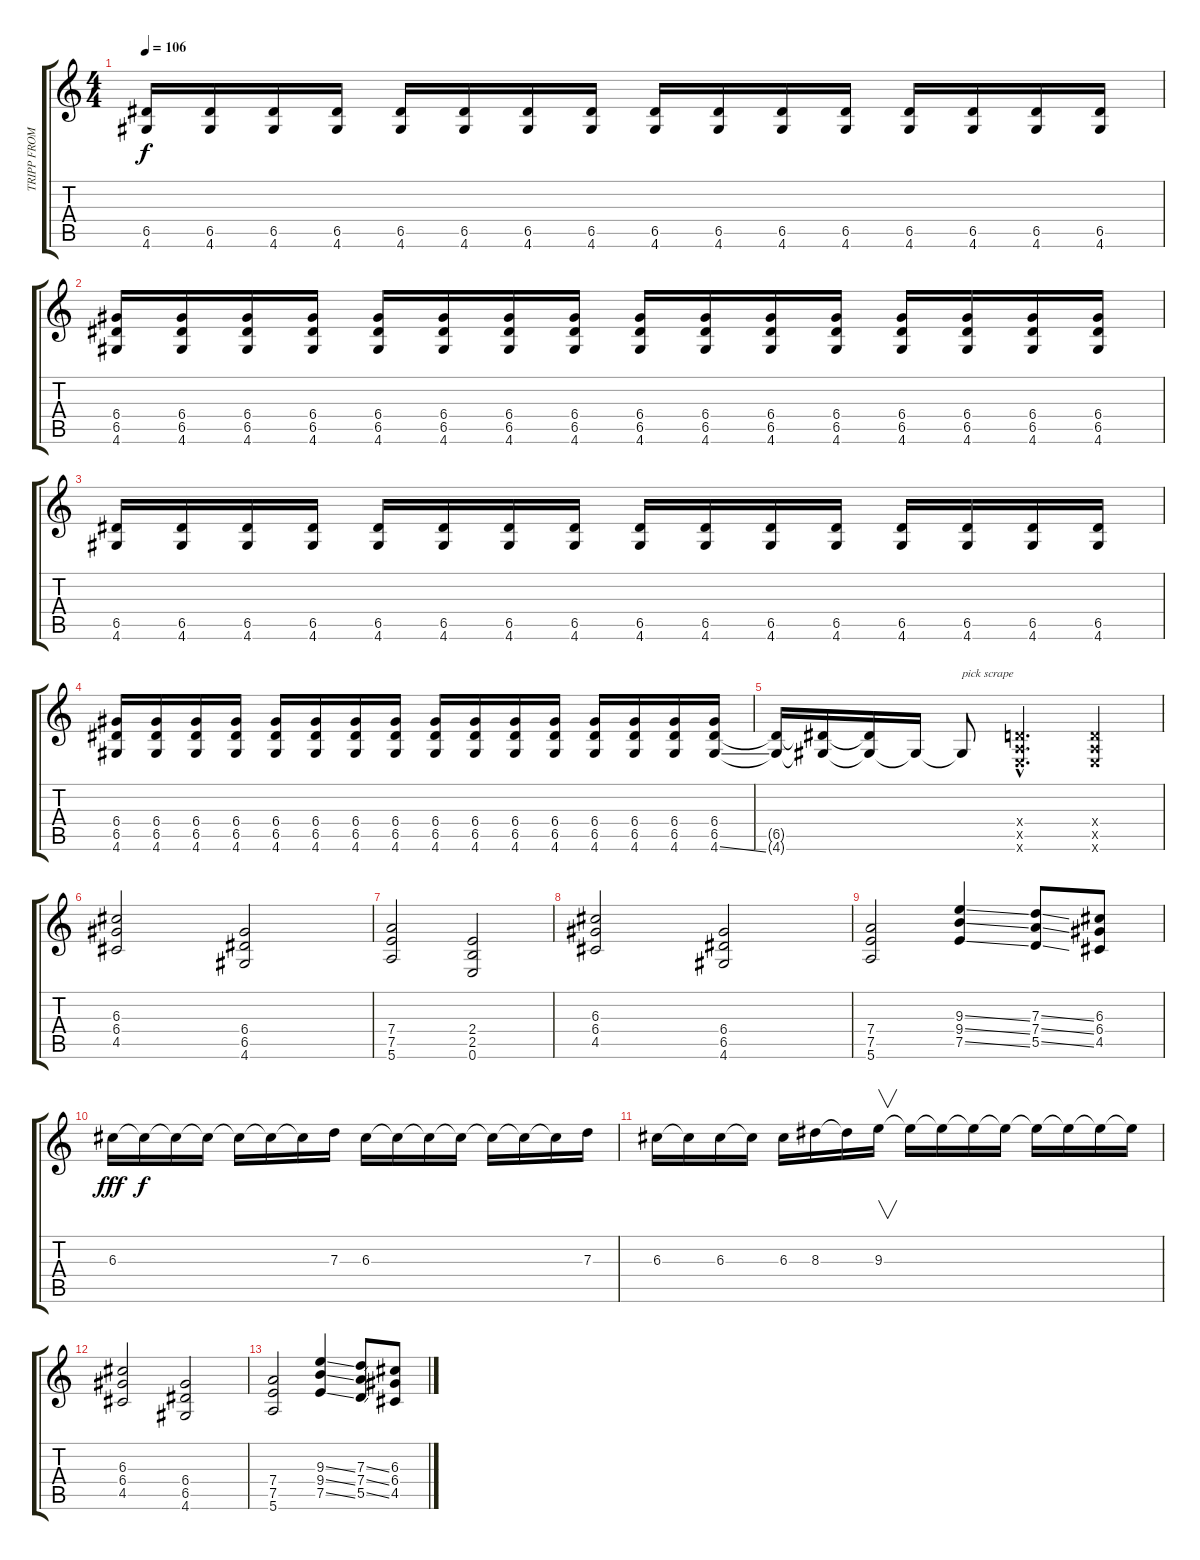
\track ("TRIPP FROM STATIC - X" "TRIPP FROM") {instrument distortionguitar}
\staff {score tabs}
\tuning (E4 B3 G3 D3 A2 E2) {hide}
\ts (4 4)
\tempo 106
\clef g2
\ks c
(6.5 4.6).16{dy f instrument distortionguitar} (6.5 4.6).16 (6.5 4.6).16 (6.5 4.6).16 (6.5 4.6).16 (6.5 4.6).16 (6.5 4.6).16 (6.5 4.6).16 (6.5 4.6).16 (6.5 4.6).16 (6.5 4.6).16 (6.5 4.6).16 (6.5 4.6).16 (6.5 4.6).16 (6.5 4.6).16 (6.5 4.6).16 |
(6.4 6.5 4.6).16 (6.4 6.5 4.6).16 (6.4 6.5 4.6).16 (6.4 6.5 4.6).16 (6.4 6.5 4.6).16 (6.4 6.5 4.6).16 (6.4 6.5 4.6).16 (6.4 6.5 4.6).16 (6.4 6.5 4.6).16 (6.4 6.5 4.6).16 (6.4 6.5 4.6).16 (6.4 6.5 4.6).16 (6.4 6.5 4.6).16 (6.4 6.5 4.6).16 (6.4 6.5 4.6).16 (6.4 6.5 4.6).16 |
(6.5 4.6).16 (6.5 4.6).16 (6.5 4.6).16 (6.5 4.6).16 (6.5 4.6).16 (6.5 4.6).16 (6.5 4.6).16 (6.5 4.6).16 (6.5 4.6).16 (6.5 4.6).16 (6.5 4.6).16 (6.5 4.6).16 (6.5 4.6).16 (6.5 4.6).16 (6.5 4.6).16 (6.5 4.6).16 |
(6.4 6.5 4.6).16 (6.4 6.5 4.6).16 (6.4 6.5 4.6).16 (6.4 6.5 4.6).16 (6.4 6.5 4.6).16 (6.4 6.5 4.6).16 (6.4 6.5 4.6).16 (6.4 6.5 4.6).16 (6.4 6.5 4.6).16 (6.4 6.5 4.6).16 (6.4 6.5 4.6).16 (6.4 6.5 4.6).16 (6.4 6.5 4.6).16 (6.4 6.5 4.6).16 (6.4 6.5 4.6).16 (6.4 6.5 4.6{ss}).16 |
(6.5{t} 4.6{t}).16 (6.5{t} 4.6{t}).16 (6.5{t} 4.6{t}).16 4.6{t}.16 4.6{t}.8{txt "pick scrape"} (0.4{hac x} 0.5{hac x} 0.6{hac x}).4{d} (0.4{x} 0.5{x} 0.6{x}).4 |
(6.3 6.4 4.5).2 (6.4 6.5 4.6).2 |
(7.4 7.5 5.6).2 (2.4 2.5 0.6).2 |
(6.3 6.4 4.5).2 (6.4 6.5 4.6).2 |
(7.4 7.5 5.6).2 (9.3{ss} 9.4{ss} 7.5{ss}).4 (7.3{ss} 7.4{ss} 5.5{ss}).8 (6.3 6.4 4.5).8 |
6.3.16{dy fff} 6.3{t}.16{dy f} 6.3{t}.16 6.3{t}.16 6.3{t}.16 6.3{t}.16 6.3{t}.16 7.3.16 6.3.16 6.3{t}.16 6.3{t}.16 6.3{t}.16 6.3{t}.16 6.3{t}.16 6.3{t}.16 7.3.16 |
6.3.16 6.3{t}.16 6.3.16 6.3{t}.16 6.3.16 8.3.16 8.3{t}.16 9.3.16{v} 9.3{t}.16 9.3{t}.16 9.3{t}.16 9.3{t}.16 9.3{t}.16 9.3{t}.16 9.3{t}.16 9.3{t}.16 |
(6.3 6.4 4.5).2 (6.4 6.5 4.6).2 |
(7.4 7.5 5.6).2 (9.3{ss} 9.4{ss} 7.5{ss}).4 (7.3{ss} 7.4{ss} 5.5{ss}).8 (6.3 6.4 4.5).8
